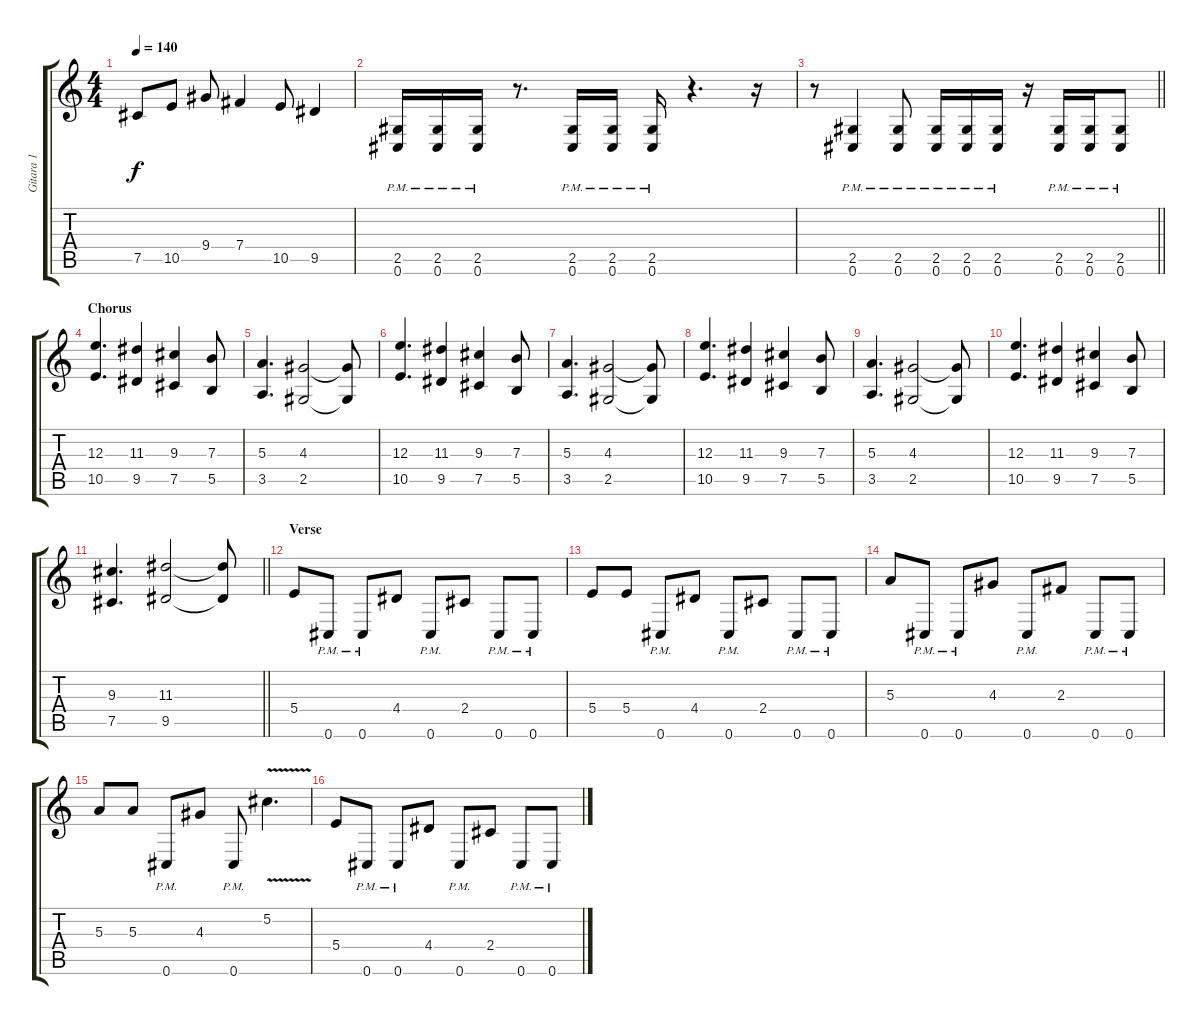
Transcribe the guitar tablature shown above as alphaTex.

\track ("Gitara 1" "Gitara 1") {instrument distortionguitar}
\staff {score tabs}
\tuning (Db4 Ab3 E3 B2 Gb2 Db2) {hide}
\ts (4 4)
\tempo 140
\clef g2
\ks c
7.5.8{dy f} 10.5.8 9.4.8 7.4.4 10.5.8 9.5.4 |
(2.5{pm} 0.6{pm}).16 (2.5{pm} 0.6{pm}).16 (2.5{pm} 0.6{pm}).16 r.8{d} (2.5{pm} 0.6{pm}).16 (2.5{pm} 0.6{pm}).16 (2.5{pm} 0.6{pm}).16 r.4{d} r.16 |
\barLineRight lightlight
r.8 (2.5{pm} 0.6{pm}).4 (2.5{pm} 0.6{pm}).8 (2.5{pm} 0.6{pm}).16 (2.5{pm} 0.6{pm}).16 (2.5{pm} 0.6{pm}).16 r.16 (2.5{pm} 0.6{pm}).16 (2.5{pm} 0.6{pm}).16 (2.5{pm} 0.6{pm}).8 |
\section ("" "Chorus")
(12.3 10.5).4{d} (11.3 9.5).4 (9.3 7.5).4 (7.3 5.5).8 |
(5.3 3.5).4{d} (4.3 2.5).2 (4.3{t} 2.5{t}).8 |
(12.3 10.5).4{d} (11.3 9.5).4 (9.3 7.5).4 (7.3 5.5).8 |
(5.3 3.5).4{d} (4.3 2.5).2 (4.3{t} 2.5{t}).8 |
(12.3 10.5).4{d} (11.3 9.5).4 (9.3 7.5).4 (7.3 5.5).8 |
(5.3 3.5).4{d} (4.3 2.5).2 (4.3{t} 2.5{t}).8 |
(12.3 10.5).4{d} (11.3 9.5).4 (9.3 7.5).4 (7.3 5.5).8 |
\barLineRight lightlight
(9.3 7.5).4{d} (11.3 9.5).2 (11.3{t} 9.5{t}).8 |
\section ("" "Verse")
5.4.8 0.6{pm}.8 0.6{pm}.8 4.4.8 0.6{pm}.8 2.4.8 0.6{pm}.8 0.6{pm}.8 |
5.4.8 5.4.8 0.6{pm}.8 4.4.8 0.6{pm}.8 2.4.8 0.6{pm}.8 0.6{pm}.8 |
5.3.8 0.6{pm}.8 0.6{pm}.8 4.3.8 0.6{pm}.8 2.3.8 0.6{pm}.8 0.6{pm}.8 |
5.3.8 5.3.8 0.6{pm}.8 4.3.8 0.6{pm}.8 5.2{v}.4{d} |
5.4.8 0.6{pm}.8 0.6{pm}.8 4.4.8 0.6{pm}.8 2.4.8 0.6{pm}.8 0.6{pm}.8
